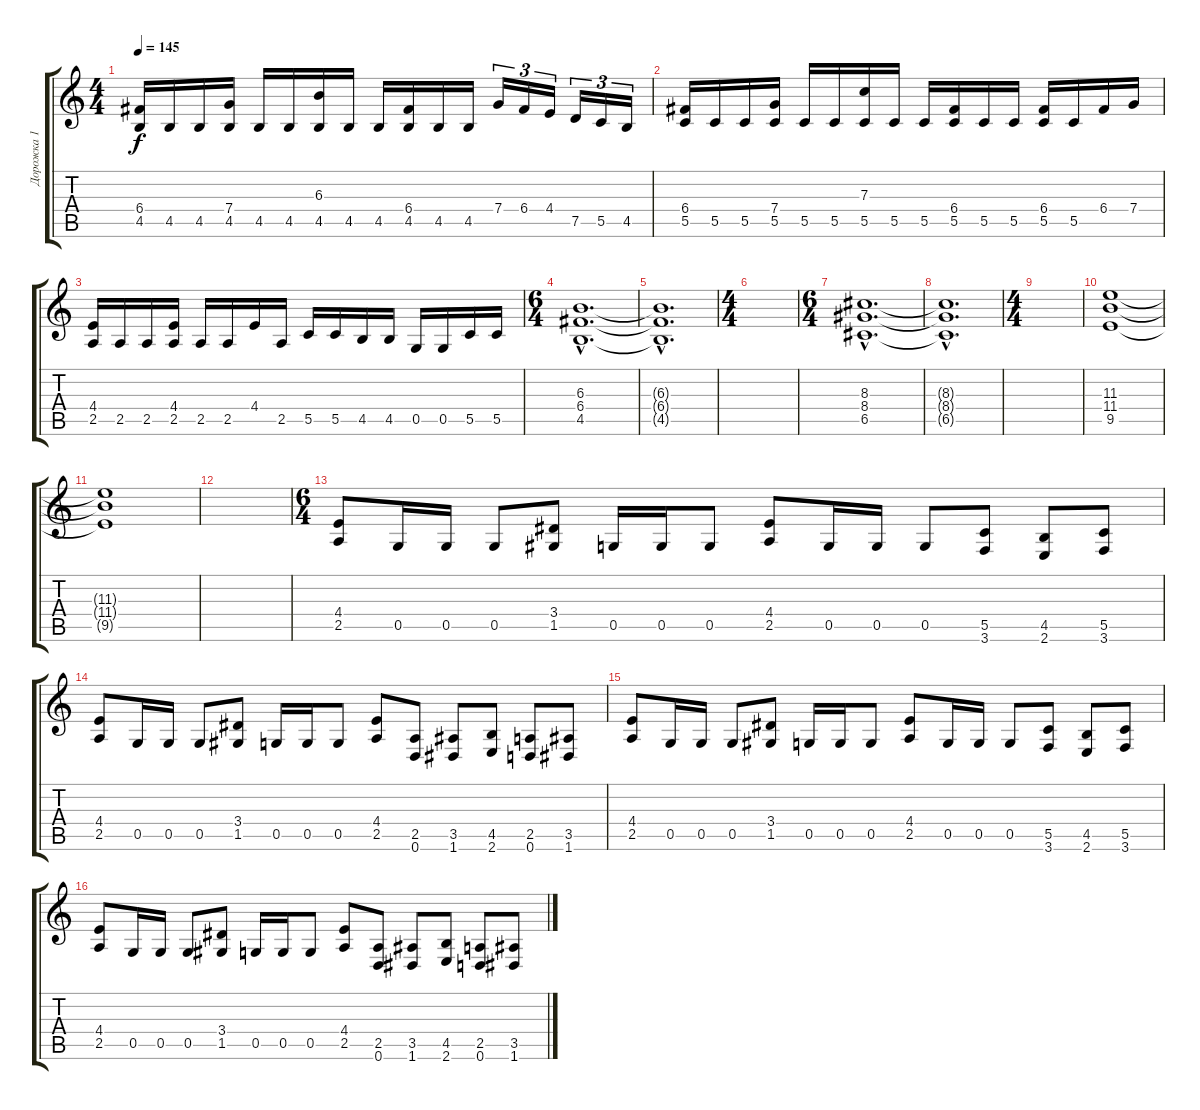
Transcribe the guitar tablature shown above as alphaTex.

\track ("Дорожка 1" "Дорожка 1") {instrument distortionguitar}
\staff {score tabs}
\tuning (D4 A3 F3 C3 G2 D2) {hide}
\ts (4 4)
\tempo 145
\clef g2
\ks c
(6.4 4.5).16{dy f} 4.5.16 4.5.16 (7.4 4.5).16 4.5.16 4.5.16 (6.3 4.5).16 4.5.16 4.5.16 (6.4 4.5).16 4.5.16 4.5.16 7.4.16{tu (3 2)} 6.4.16{tu (3 2)} 4.4.16{tu (3 2)} 7.5.16{tu (3 2)} 5.5.16{tu (3 2)} 4.5.16{tu (3 2)} |
(6.4 5.5).16 5.5.16 5.5.16 (7.4 5.5).16 5.5.16 5.5.16 (7.3 5.5).16 5.5.16 5.5.16 (6.4 5.5).16 5.5.16 5.5.16 (6.4 5.5).16 5.5.16 6.4.16 7.4.16 |
(4.4 2.5).16 2.5.16 2.5.16 (4.4 2.5).16 2.5.16 2.5.16 4.4.16 2.5.16 5.5.16 5.5.16 4.5.16 4.5.16 0.5.16 0.5.16 5.5.16 5.5.16 |
\ts (6 4)
(6.3{hac} 6.4{hac} 4.5{hac}).1{d} |
(6.3{hac t} 6.4{hac t} 4.5{hac t}).1{d} |
\ts (4 4)
|
\ts (6 4)
(8.3{hac} 8.4{hac} 6.5{hac}).1{d} |
(8.3{hac t} 8.4{hac t} 6.5{hac t}).1{d} |
\ts (4 4)
|
(11.3 11.4 9.5).1 |
(11.3{t} 11.4{t} 9.5{t}).1 |
|
\ts (6 4)
(4.4 2.5).8 0.5.16 0.5.16 0.5.8 (3.4 1.5).8 0.5.16 0.5.16 0.5.8 (4.4 2.5).8 0.5.16 0.5.16 0.5.8 (5.5 3.6).8 (4.5 2.6).8 (5.5 3.6).8 |
(4.4 2.5).8 0.5.16 0.5.16 0.5.8 (3.4 1.5).8 0.5.16 0.5.16 0.5.8 (4.4 2.5).8 (2.5 0.6).8 (3.5 1.6).8 (4.5 2.6).8 (2.5 0.6).8 (3.5 1.6).8 |
(4.4 2.5).8 0.5.16 0.5.16 0.5.8 (3.4 1.5).8 0.5.16 0.5.16 0.5.8 (4.4 2.5).8 0.5.16 0.5.16 0.5.8 (5.5 3.6).8 (4.5 2.6).8 (5.5 3.6).8 |
(4.4 2.5).8 0.5.16 0.5.16 0.5.8 (3.4 1.5).8 0.5.16 0.5.16 0.5.8 (4.4 2.5).8 (2.5 0.6).8 (3.5 1.6).8 (4.5 2.6).8 (2.5 0.6).8 (3.5 1.6).8
